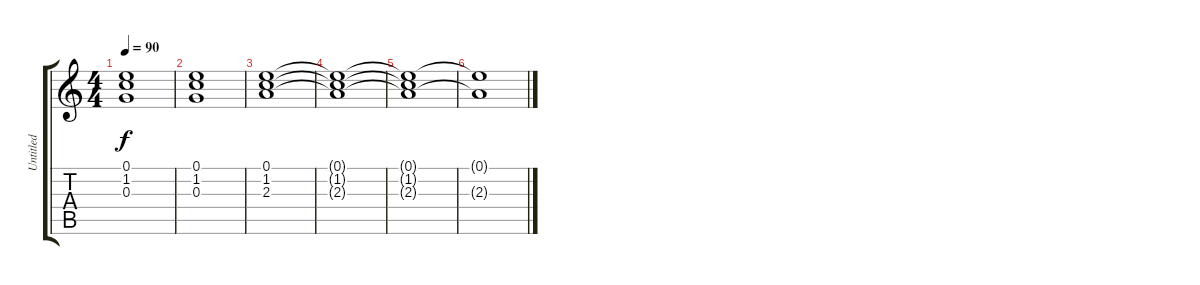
\track ("Untitled" "Untitled") {instrument acousticguitarnylon}
\staff {score tabs}
\tuning (E4 B3 G3 D3 A2 E2) {hide}
\ts (4 4)
\tempo 90
\clef g2
\ks c
(0.1 1.2 0.3).1{dy f} |
(0.1 1.2 0.3).1 |
(0.1 1.2 2.3).1 |
(0.1{t} 1.2{t} 2.3{t}).1 |
(0.1{t} 1.2{t} 2.3{t}).1 |
(0.1{t} 2.3{t}).1
